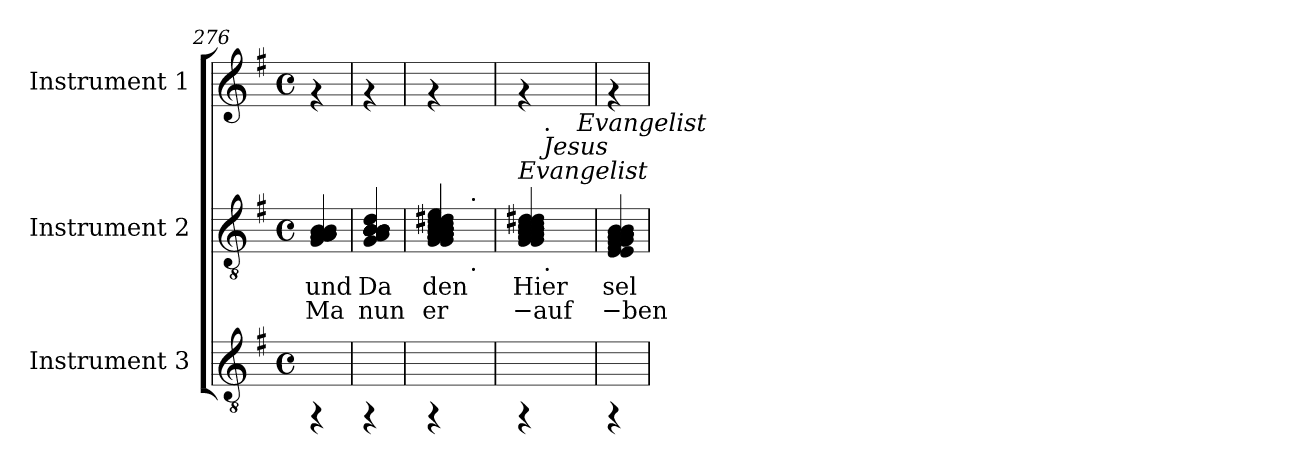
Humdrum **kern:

**kern	**kern	**text	**text	**kern
*part3	*part2	*part2	*part2	*part1
*staff3	*staff2	*staff2	*staff2	*staff1
*I"Instrument 3	*I"Instrument 2	*	*	*I"Instrument 1
!!LO:LB:g=z
*clefGv2	*clefGv2	*	*	*clefG2
*k[f#]	*k[f#]	*	*	*k[f#]
*G:	*G:	*	*	*G:
*M4/4	*M4/4	*	*	*M4/4
*met(c)	*met(c)	*	*	*met(c)
=276	=276	=276	=276	=276
!	!	!LO:LY:b:rj	!LO:LY:b:rj	!
4rFF	4B/ 4A/ 4A/ 4A/ 4A/ 4A/ 4G/ 4B/	und	Ma	4rf
=277	=277	=277	=277	=277
!	!	!LO:LY:b:rj	!LO:LY:b:rj	!
4rFF	4d/ 4B/ 4B/ 4B/ 4B/ 4B/ 4B/ 4B/ 4B/ 4A/ 4G/ 4B/	Da	nun	4rf
!!LO:PB:g=z
=278	=278	=278	=278	=278
!	!	!LO:LY:b:rj	!LO:LY:b:rj	!
*	*^	*	*	*
4rFF	4e/ 4d#/ 4c/ 4c/ 4B/ 4B/ 4B/ 4B/ 4B/ 4A/ 4A/ 4A/ 4A/ 4A/ 4A/ 4A/ 4G/ 4G/ 4d#/	8ryy	den	er	4rf
.	.	32.ryy	.	.	.
!	!	!LO:TX:a:t=.	!	!	!
!	!	!LO:TX:b:t=.	!	!	!
.	.	16ryy	.	.	.
.	.	64ryy	.	.	.
!!LO:LB:g=z
=279	=279	=279	=279	=279	=279
!	!LO:TX:a:i:t=Evangelist	!	!	!	!
!	!	!	!LO:LY:b:rj	!LO:LY:b:rj	!
*	*	*^	*	*	*
4rFF	4d#/ 4d#/ 4c/ 4c/ 4c/ 4B/ 4B/ 4B/ 4B/ 4B/ 4A/ 4A/ 4A/ 4A/ 4G/ 4G/ 4B/	16..ryy	8ryy	Hier	−auf	4rf
!	!	!LO:TX:a:i:t=Jesus	!	!	!	!
!	!	!LO:TX:a:t=.	!	!	!	!
!	!	!LO:TX:b:t=.	!	!	!	!
.	.	8ryy	.	.	.	.
.	.	.	16ryy	.	.	.
.	.	.	64ryy	.	.	.
!	!	!	!LO:TX:a:i:t=Evangelist	!	!	!
.	.	.	32.ryy	.	.	.
.	.	64ryy	.	.	.	.
!!LO:LB:g=z
=280	=280	=280	=280	=280	=280	=280
!	!	!	!	!LO:LY:b:rj	!LO:LY:b:rj	!
*	*v	*v	*v	*	*	*
4rFF	4B/ 4B/ 4A/ 4A/ 4A/ 4A/ 4A/ 4G/ 4G/ 4F#/ 4E/ 4E/	sel	−ben	4rf
=	=	=	=	=
*-	*-	*-	*-	*-
